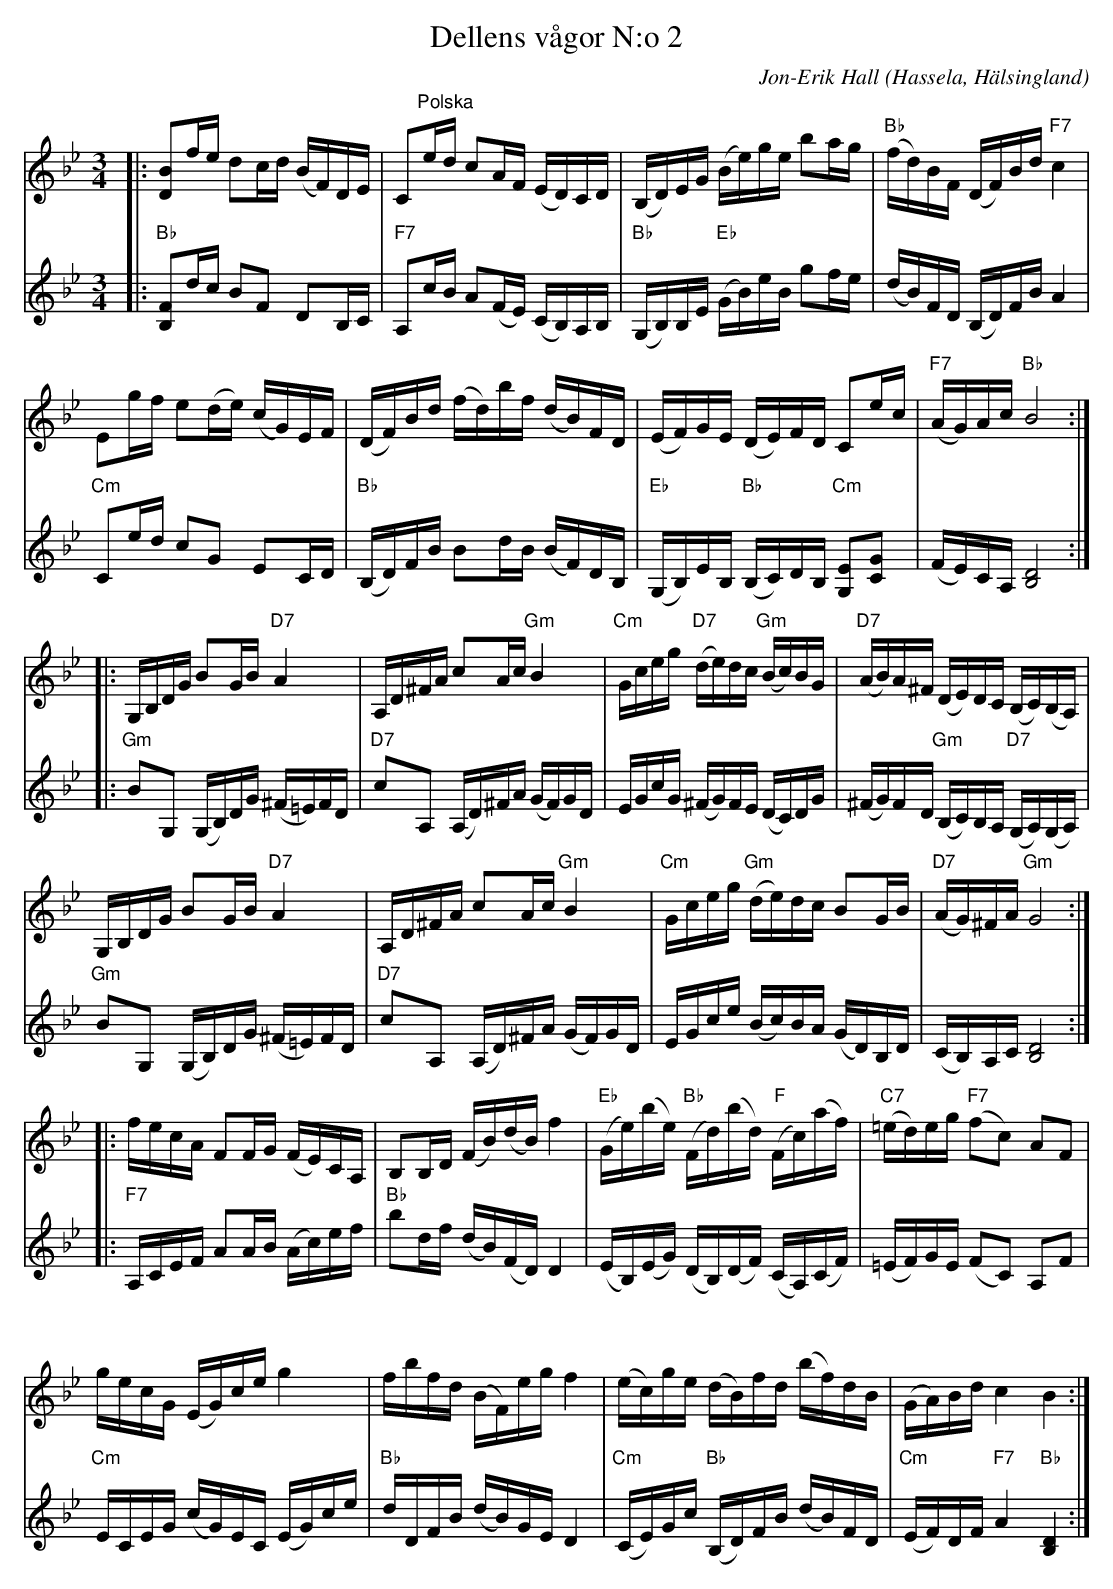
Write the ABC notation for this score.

X:1
T:Dellens vågor N:o 2
C:Jon-Erik Hall
O:Hassela, Hälsingland
L:1/16
M:3/4
K:Bb
V:1
|: [DB]2fe d2cd (BF)DE | C2"^Polska"ed c2AF (ED)CD | (B,D)EG (Be)ge b2ag | "Bb" (fd)BF (DF)Bd"F7" c4 |
 E2gf e2(de) (cG)EF | (DF)Bd (fd)bf (dB)FD | (EF)GE (DE)FD C2ec | "F7" (AG)Ac"Bb" B8 ::
 G,B,DG B2GB"D7" A4 | A,D^FA c2Ac"Gm" B4 | "Cm" Gceg"D7" (de)dc"Gm" (Bc)BG |"D7" (AB)A^F (DE)DC (B,C)(B,A,) |
 G,B,DG B2GB"D7" A4 | A,D^FA c2Ac"Gm" B4 |"Cm" Gceg"Gm" (de)dc B2GB |"D7" (AG)^FA"Gm" G8 ::
fecA F2FG (FE)CA, | B,2B,D (FB)(dB) f4 |"Eb" (Ge)(be)"Bb" (Fd)(bd)"F" (Fc)(af) |"C7" (=ed)eg"F7" (f2c2) A2F2 |
gecG (EG)ce g4 | fbfd (BF)eg f4 | (ec)ge (dB)fd (bf)dB | (GA)Bd c4 B4 :|
V:2
|:"Bb" [B,F]2dc B2F2 D2B,C |"F7" A,2cB A2(FE) (CB,)A,B, |"Bb" (G,B,)B,E"Eb" (GB)eB g2fe | (dB)FD (B,D)FB A4 |
"Cm" C2ed c2G2 E2CD |"Bb" (B,D)FB B2dB (BF)DB, | "Eb" (G,B,)EB,"Bb" (B,C)DB,"Cm" [G,E]2[CG]2 | (FE)CA, [B,D]8 ::
"Gm" B2G,2 (G,B,)DG (^F=E)FD | "D7" c2A,2 (A,D)^FA (GF)GD | EGcG (^FG)FE (DC)DG | (^FG)FD"Gm" (B,C)B,A,"D7" (G,A,)(G,A,) |
"Gm" B2G,2 (G,B,)DG (^F=E)FD |"D7" c2A,2 (A,D)^FA (GF)GD | EGce (Bc)BA (GD)B,D | (CB,)A,C [B,D]8 ::
"F7" A,CEF A2AB (Ac)ef |"Bb" b2df (dB)(FD) D4 | (EB,)(EG) (DB,)(DF) (CA,)(CF) | (=EF)GE (F2C2) A,2F2 |
"Cm" ECEG (cG)EC (EG)ce | "Bb" dDFB (dB)GE D4 |"Cm" (CE)Gc"Bb" (B,D)FB (dB)FD |"Cm" (EF)DF"F7" A4"Bb" [B,D]4 :|
